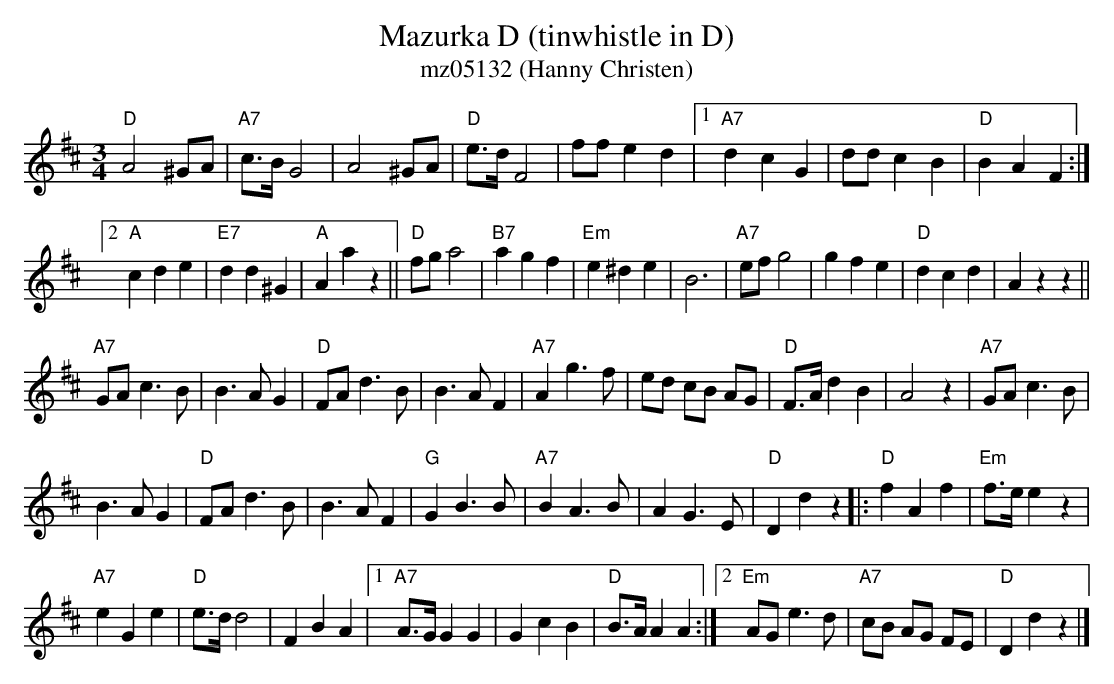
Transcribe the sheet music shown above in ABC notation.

X:1
T:Mazurka D (tinwhistle in D)
T:mz05132 (Hanny Christen)
M:3/4
L:1/8
K:D %%MIDI gchordon
"D"A4 ^GA | "A7"c>BG4 | A4 ^GA | "D"e>d F4 | ffe2d2 |1 "A7"d2c2G2 | ddc2B2 | "D"B2A2F2 :|2
"A"c2d2e2 | "E7"d2d2^G2 | "A"A2a2z2 || "D"fga4 | "B7"a2g2f2 | "Em"e2^d2e2 | B6 | "A7"efg4 | g2f2e2 | "D"d2c2d2 | A2z2z2 ||
"A7"GA c3B | B3AG2 | "D"FAd3B | B3AF2 | "A7"A2g3f | ed cB AG | "D"F>Ad2B2 | A4z2 | "A7"GAc3B |
B3AG2 | "D"FAd3B | B3AF2 | "G"G2B3B | "A7"B2A3B | A2G3E | "D"D2d2z2 |: "D"f2A2f2 | "Em"f>ee2z2 |
"A7"e2G2e2 | "D"e>dd4 | F2B2A2 |1 "A7"A>G G2G2 | G2c2B2 | "D"B>AA2A2 :|2 "Em"AG e3d | "A7"cB AG FE | "D"D2d2z2 |]
